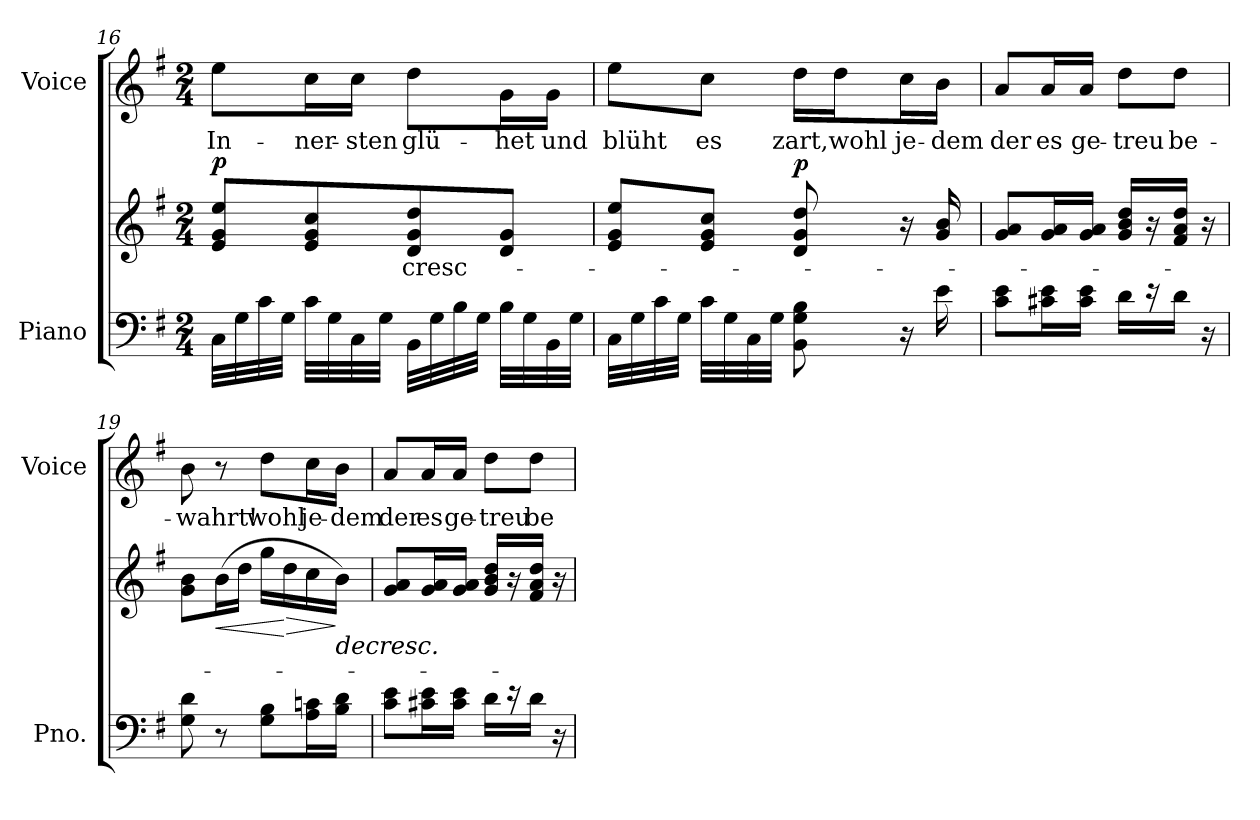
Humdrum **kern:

**kern	**kern	**text	**dynam	**kern	**text
*part2	*part2	*part2	*part2	*part1	*part1
*staff3	*staff2	*staff2	*staff2/3	*staff1	*staff1
*I"Piano	*	*	*	*I"Voice	*
*I'Pno.	*	*	*	*I'Voice	*
*clefF4	*clefG2	*	*	*clefG2	*
*k[f#]	*k[f#]	*	*	*k[f#]	*
*G:	*G:	*	*	*G:	*
*M2/4	*M2/4	*	*	*M2/4	*
=16	=16	=16	=16	=16	=16
!	!	!	!	!	!LO:LY:b:color=#000000
32Ci\LLL	8ei/ 8gi 8eeiL	.	p	8eei\L	In-
32Gi\	.	.	.	.	.
32ci\	.	.	.	.	.
32Gi\JJJ	.	.	.	.	.
!	!	!	!	!	!LO:LY:b:color=#000000
32ci\LLL	8ei/ 8gi 8cci	.	.	16cci\L	-ner-
32Gi\	.	.	.	.	.
!	!	!	!	!	!LO:LY:b:color=#000000
32Ci\	.	.	.	16cci\JJ	-sten
32Gi\JJJ	.	.	.	.	.
!	!	!LO:LY:b:color=#000000	!	!	!
!	!	!	!	!	!LO:LY:b:color=#000000
32BBi\LLL	8di/ 8gi 8ddi	cresc-	.	8ddi\L	glü-
32Gi\	.	.	.	.	.
32Bi\	.	.	.	.	.
32Gi\JJJ	.	.	.	.	.
!	!	!	!	!	!LO:LY:b:color=#000000
32Bi\LLL	8di/ 8giJ	.	.	16gi\L	-het
32Gi\	.	.	.	.	.
!	!	!	!	!	!LO:LY:b:color=#000000
32BBi\	.	.	.	16gi\JJ	und
32Gi\JJJ	.	.	.	.	.
=17	=17	=17	=17	=17	=17
!	!	!	!	!	!LO:LY:b:color=#000000
32Ci\LLL	8ei/ 8gi 8eeiL	.	.	8eei\L	blüht
32Gi\	.	.	.	.	.
32ci\	.	.	.	.	.
32Gi\JJJ	.	.	.	.	.
!	!	!	!	!	!LO:LY:b:color=#000000
32ci\LLL	8ei/ 8gi 8cciJ	.	.	8cci\J	es
32Gi\	.	.	.	.	.
32Ci\	.	.	.	.	.
32Gi\JJJ	.	.	.	.	.
!	!	!	!	!	!LO:LY:b:color=#000000
8BBi\ 8Gi 8Bi	8di/ 8gi 8ddi	.	p	16ddi\LL	zart,
!	!	!	!	!	!LO:LY:b:color=#000000
.	.	.	.	16ddi\J	wohl
!	!	!	!	!	!LO:LY:b:color=#000000
16r	16r	.	.	16cci\L	je-
!	!	!	!	!	!LO:LY:b:color=#000000
16ei\	16gi/ 16bi	.	.	16bi\JJ	-dem
!!LO:LB:g=z
=18	=18	=18	=18	=18	=18
!	!	!	!	!	!LO:LY:b:color=#000000
8ci\ 8eiL	8gi/ 8aiL	.	.	8ai/L	der
!	!	!	!	!	!LO:LY:b:color=#000000
16c#Xi\ 16eiL	16gi/ 16aiL	.	.	16ai/L	es
!	!	!	!	!	!LO:LY:b:color=#000000
16c#i\ 16eiJJ	16gi/ 16aiJJ	.	.	16ai/JJ	ge-
!	!	!	!	!	!LO:LY:b:color=#000000
16di\LL	16gi/ 16bi 16ddiLL	.	.	8ddi\L	-treu
16r	16r	.	.	.	.
!	!	!	!	!	!LO:LY:b:color=#000000
16di\JJ	16f#i/ 16ai 16ddiJJ	.	.	8ddi\J	be-
16r	16r	.	.	.	.
=19	=19	=19	=19	=19	=19
!	!	!	!	!	!LO:LY:b:color=#000000
8Gi\ 8di	8gi\ 8biL	.	.	8bi\	-wahrt!
!	!	!	!LO:HP:n=1:b	!	!
8r	(16bi\L	.	] <	8r	.
.	16ddi\JJ	.	.	.	.
!	!	!	!	!	!LO:LY:b:color=#000000
8Gi\ 8BiL	16ggi\LL	.	.	8ddi\L	wohl
!	!	!	!LO:HP:n=1:b	!	!
.	16ddi\	.	[ >	.	.
!	!	!	!	!	!LO:LY:b:color=#000000
16Ai\ 16cniL	16cci\	.	.	16cci\L	je-
!	!	!	!LO:HP:n=1:b	!	!
!	!	!	!	!	!LO:LY:b:color=#000000
16Bi\ 16diJJ	16bi\JJ)	.	] >	16bi\JJ	-dem
=20	=20	=20	=20	=20	=20
!	!	!	!	!	!LO:LY:b:color=#000000
8ci\ 8eiL	8gi/ 8aiL	.	.	8ai/L	der
!	!	!	!	!	!LO:LY:b:color=#000000
16c#Xi\ 16eiL	16gi/ 16aiL	.	.	16ai/L	es
!	!	!	!	!	!LO:LY:b:color=#000000
16c#i\ 16eiJJ	16gi/ 16aiJJ	.	.	16ai/JJ	ge-
!	!	!	!	!	!LO:LY:b:color=#000000
16di\LL	16gi/ 16bi 16ddiLL	.	.	8ddi\L	-treu
16r	16r	.	.	.	.
!	!	!	!	!	!LO:LY:b:color=#000000
16di\JJ	16f#i/ 16ai 16ddiJJ	.	.	8ddi\J	be-
16r	16r	.	.	.	.
=	=	=	=	=	=
*-	*-	*-	*-	*-	*-
